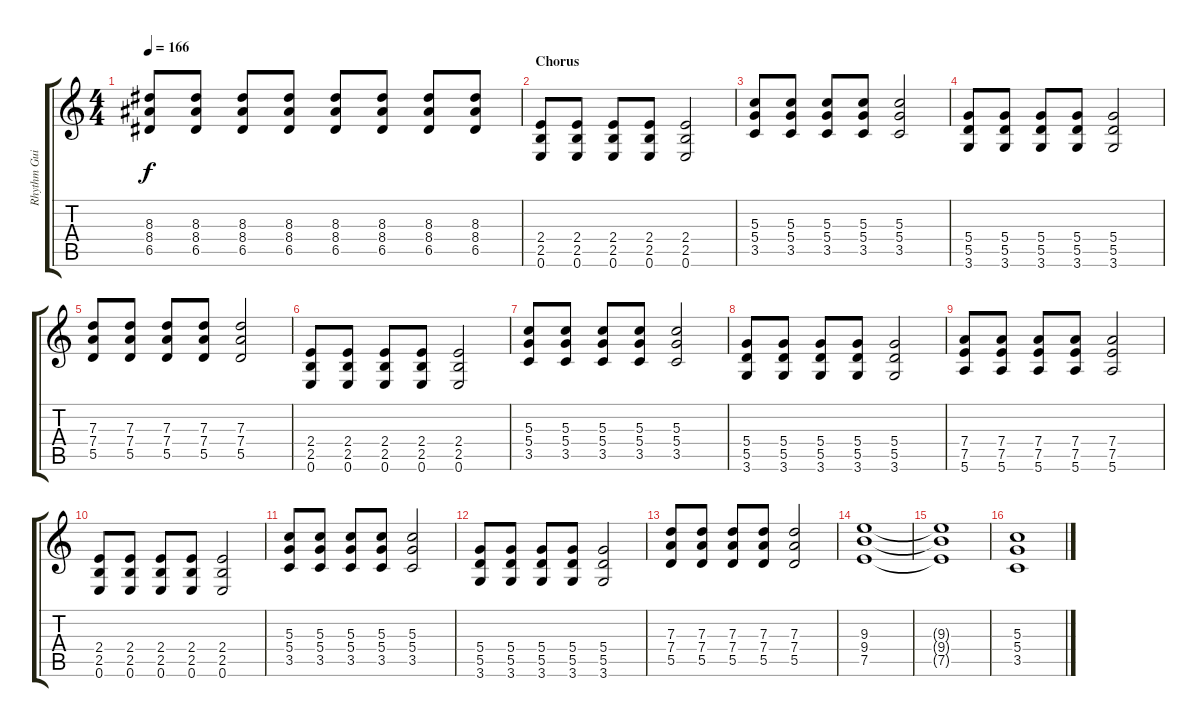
\track ("Rhythm Guitar I" "Rhythm Gui") {instrument distortionguitar}
\staff {score tabs}
\tuning (E4 B3 G3 D3 A2 E2) {hide}
\ts (4 4)
\tempo 166
\clef g2
\ks c
(8.3 8.4 6.5).8{dy f} (8.3 8.4 6.5).8 (8.3 8.4 6.5).8 (8.3 8.4 6.5).8 (8.3 8.4 6.5).8 (8.3 8.4 6.5).8 (8.3 8.4 6.5).8 (8.3 8.4 6.5).8 |
\section ("" "Chorus")
(2.4 2.5 0.6).8 (2.4 2.5 0.6).8 (2.4 2.5 0.6).8 (2.4 2.5 0.6).8 (2.4 2.5 0.6).2 |
(5.3 5.4 3.5).8 (5.3 5.4 3.5).8 (5.3 5.4 3.5).8 (5.3 5.4 3.5).8 (5.3 5.4 3.5).2 |
(5.4 5.5 3.6).8 (5.4 5.5 3.6).8 (5.4 5.5 3.6).8 (5.4 5.5 3.6).8 (5.4 5.5 3.6).2 |
(7.3 7.4 5.5).8 (7.3 7.4 5.5).8 (7.3 7.4 5.5).8 (7.3 7.4 5.5).8 (7.3 7.4 5.5).2 |
(2.4 2.5 0.6).8 (2.4 2.5 0.6).8 (2.4 2.5 0.6).8 (2.4 2.5 0.6).8 (2.4 2.5 0.6).2 |
(5.3 5.4 3.5).8 (5.3 5.4 3.5).8 (5.3 5.4 3.5).8 (5.3 5.4 3.5).8 (5.3 5.4 3.5).2 |
(5.4 5.5 3.6).8 (5.4 5.5 3.6).8 (5.4 5.5 3.6).8 (5.4 5.5 3.6).8 (5.4 5.5 3.6).2 |
(7.4 7.5 5.6).8 (7.4 7.5 5.6).8 (7.4 7.5 5.6).8 (7.4 7.5 5.6).8 (7.4 7.5 5.6).2 |
(2.4 2.5 0.6).8 (2.4 2.5 0.6).8 (2.4 2.5 0.6).8 (2.4 2.5 0.6).8 (2.4 2.5 0.6).2 |
(5.3 5.4 3.5).8 (5.3 5.4 3.5).8 (5.3 5.4 3.5).8 (5.3 5.4 3.5).8 (5.3 5.4 3.5).2 |
(5.4 5.5 3.6).8 (5.4 5.5 3.6).8 (5.4 5.5 3.6).8 (5.4 5.5 3.6).8 (5.4 5.5 3.6).2 |
(7.3 7.4 5.5).8 (7.3 7.4 5.5).8 (7.3 7.4 5.5).8 (7.3 7.4 5.5).8 (7.3 7.4 5.5).2 |
(9.3 9.4 7.5).1 |
(9.3{t} 9.4{t} 7.5{t}).1 |
(5.3 5.4 3.5).1
